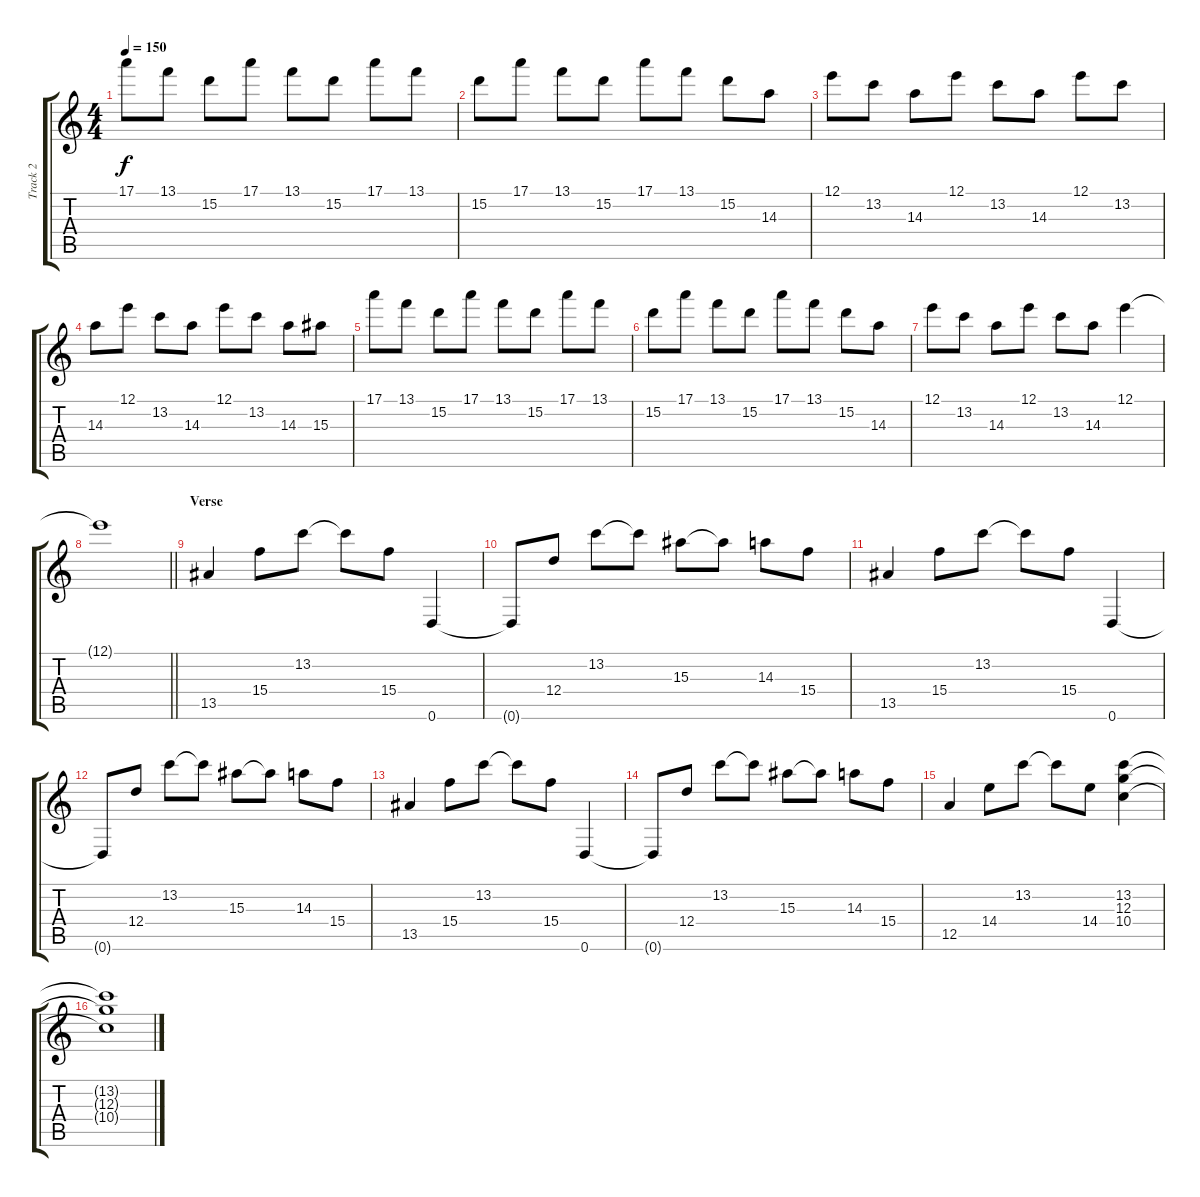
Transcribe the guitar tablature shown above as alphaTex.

\track ("Track 2" "Track 2") {instrument acousticguitarnylon}
\staff {score tabs}
\tuning (E4 B3 G3 D3 A2 D2) {hide}
\ts (4 4)
\tempo 150
\clef g2
\ks c
17.1.8{dy f} 13.1.8 15.2.8 17.1.8 13.1.8 15.2.8 17.1.8 13.1.8 |
15.2.8 17.1.8 13.1.8 15.2.8 17.1.8 13.1.8 15.2.8 14.3.8 |
12.1.8 13.2.8 14.3.8 12.1.8 13.2.8 14.3.8 12.1.8 13.2.8 |
14.3.8 12.1.8 13.2.8 14.3.8 12.1.8 13.2.8 14.3.8 15.3.8 |
17.1.8 13.1.8 15.2.8 17.1.8 13.1.8 15.2.8 17.1.8 13.1.8 |
15.2.8 17.1.8 13.1.8 15.2.8 17.1.8 13.1.8 15.2.8 14.3.8 |
12.1.8 13.2.8 14.3.8 12.1.8 13.2.8 14.3.8 12.1.4 |
\barLineRight lightlight
12.1{t}.1 |
\section ("" "Verse")
13.5.4{instrument acousticguitarnylon} 15.4.8 13.2.8 13.2{t}.8 15.4.8 0.6.4 |
0.6{t}.8 12.4.8 13.2.8 13.2{t}.8 15.3.8 15.3{t}.8 14.3.8 15.4.8 |
13.5.4 15.4.8 13.2.8 13.2{t}.8 15.4.8 0.6.4 |
0.6{t}.8 12.4.8 13.2.8 13.2{t}.8 15.3.8 15.3{t}.8 14.3.8 15.4.8 |
13.5.4 15.4.8 13.2.8 13.2{t}.8 15.4.8 0.6.4 |
0.6{t}.8 12.4.8 13.2.8 13.2{t}.8 15.3.8 15.3{t}.8 14.3.8 15.4.8 |
12.5.4 14.4.8 13.2.8 13.2{t}.8 14.4.8 (13.2 12.3 10.4).4 |
(13.2{t} 12.3{t} 10.4{t}).1
